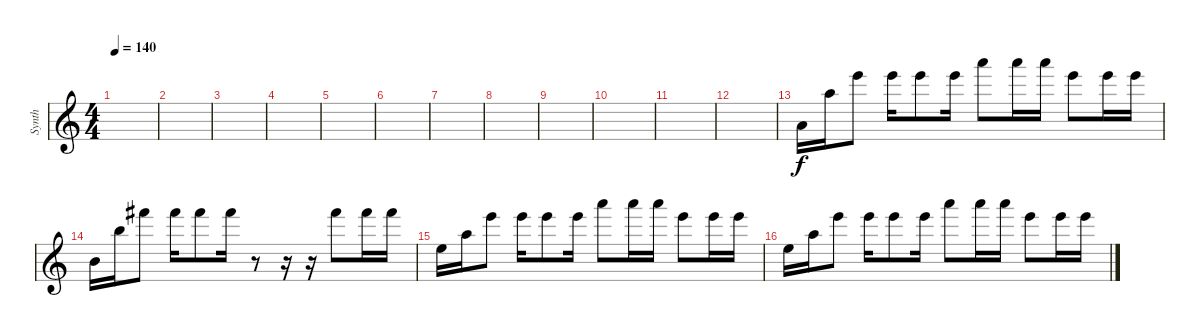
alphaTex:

\track ("Synth" "Synth") {instrument acousticgrandpiano}
\staff {score}
\tuning (E4 B3 G3 D3 A2 E2 B1) {hide}
\ts (4 4)
\tempo 140
\clef g2
\ks c
|
|
|
|
|
|
|
|
|
|
|
|
5.1.16 17.1.16 24.1.8 24.1.16 24.1.8 24.1.16 29.1.8 29.1.16 29.1.16 24.1.8 24.1.16 24.1.16 |
7.1.16 19.1.16 26.1.8 26.1.16 26.1.8 26.1.16 r.8 r.16 r.16 26.1.8 26.1.16 26.1.16 |
12.1.16 17.1.16 24.1.8 24.1.16 24.1.8 24.1.16 29.1.8 29.1.16 29.1.16 24.1.8 24.1.16 24.1.16 |
12.1.16 17.1.16 24.1.8 24.1.16 24.1.8 24.1.16 29.1.8 29.1.16 29.1.16 24.1.8 24.1.16 24.1.16
